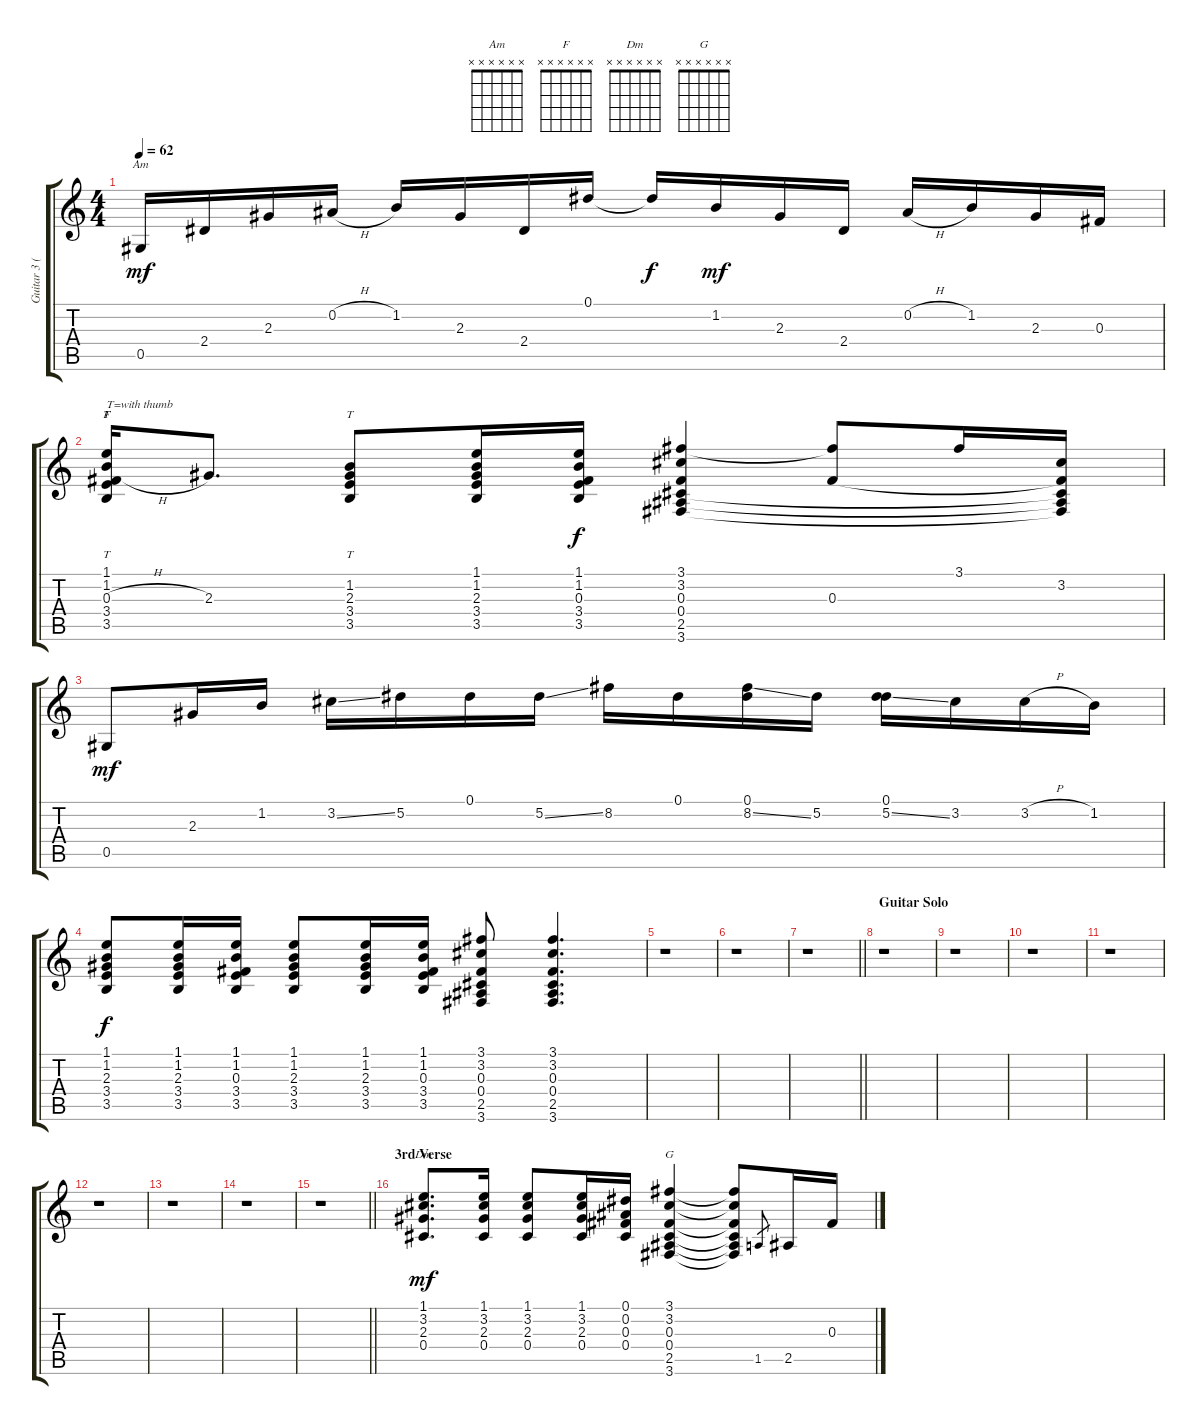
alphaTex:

\track ("Guitar 3 (Izzy)" "Guitar 3 (") {instrument electricguitarjazz}
\staff {score tabs}
\tuning (Eb4 Bb3 Gb3 Db3 Ab2 Eb2) {hide}
\chord ("Am" x x x x x x)
\chord ("F" x x x x x x)
\chord ("Dm" x x x x x x)
\chord ("G" x x x x x x)
\ts (4 4)
\tempo 62
\clef g2
\ks c
0.5.16{ch "Am" dy mf} 2.4.16 2.3.16 0.2{h}.16 1.2.16 2.3.16 2.4.16 0.1.16 0.1{t}.16{dy f} 1.2.16{dy mf} 2.3.16 2.4.16 0.2{h}.16 1.2.16 2.3.16 0.3.16 |
(1.1 1.2 0.3{h} 3.4 3.5).16{tt ch "F" txt "T=with thumb" volume 12} 2.3.8{d} (1.2 2.3 3.4 3.5).8{tt} (1.1 1.2 2.3 3.4 3.5).16 (1.1 1.2 0.3 3.4 3.5).16{dy f} (3.1 3.2 0.3 0.4 2.5 3.6).4 (3.1{t} 0.3).8 3.1.16 (3.2 0.3{t} 0.4{t} 2.5{t} 3.6{t}).16 |
0.5.8{dy mf} 2.3.16 1.2.16 3.2{ss}.16 5.2.16 0.1.16 5.2{ss}.16 8.2.16 0.1.16 (0.1 8.2{ss}).16 5.2.16 (0.1 5.2{ss}).16 3.2.16 3.2{h}.16 1.2.16 |
(1.1 1.2 2.3 3.4 3.5).8{dy f volume 12} (1.1 1.2 2.3 3.4 3.5).16 (1.1 1.2 0.3 3.4 3.5).16 (1.1 1.2 2.3 3.4 3.5).8 (1.1 1.2 2.3 3.4 3.5).16 (1.1 1.2 0.3 3.4 3.5).16 (3.1 3.2 0.3 0.4 2.5 3.6).8 (3.1 3.2 0.3 0.4 2.5 3.6).4{d} |
r.1 |
r.1 |
\barLineRight lightlight
r.1 |
\section ("" "Guitar Solo")
r.1 |
r.1 |
r.1 |
r.1 |
r.1 |
r.1 |
r.1 |
\barLineRight lightlight
r.1 |
\section ("" "3rd Verse")
(1.1 3.2 2.3 0.4).8{d ch "Dm" dy mf} (1.1 3.2 2.3 0.4).16 (1.1 3.2 2.3 0.4).8 (1.1 3.2 2.3 0.4).16 (0.1 0.2 0.3 0.4).16 (3.1 3.2 0.3 0.4 2.5 3.6).4{ch "G"} (3.1{t} 3.2{t} 0.3{t} 0.4{t} 2.5{t} 3.6{t}).8 1.5.8{gr} 2.5.16 0.3.16
